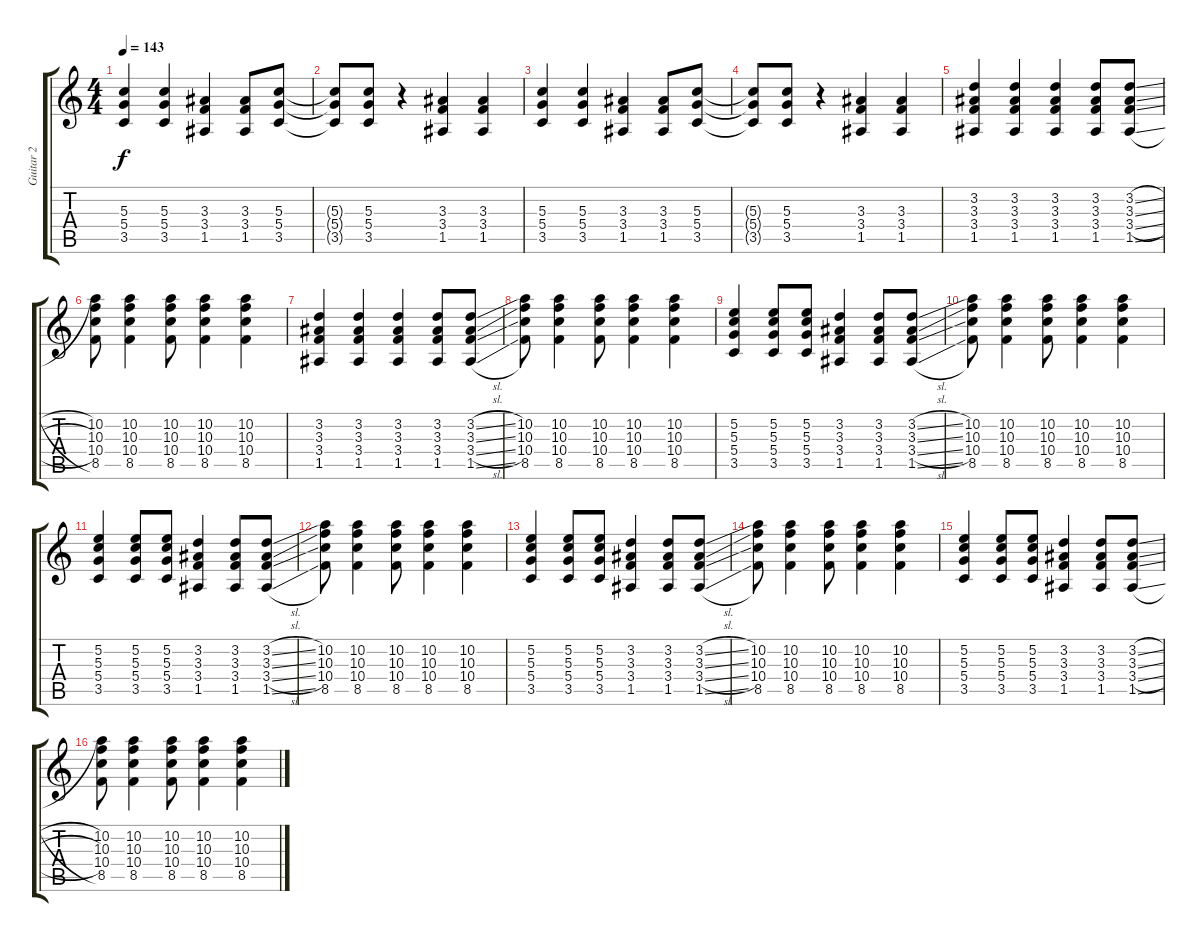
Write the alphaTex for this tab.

\track ("Guitar 2" "Guitar 2") {instrument electricguitarclean}
\staff {score tabs}
\tuning (E4 B3 G3 D3 A2 E2) {hide}
\ts (4 4)
\tempo 143
\clef g2
\ks c
(5.3 5.4 3.5).4{dy f} (5.3 5.4 3.5).4 (3.3 3.4 1.5).4 (3.3 3.4 1.5).8 (5.3 5.4 3.5).8 |
(5.3{t} 5.4{t} 3.5{t}).8 (5.3 5.4 3.5).8 r.4 (3.3 3.4 1.5).4 (3.3 3.4 1.5).4 |
(5.3 5.4 3.5).4 (5.3 5.4 3.5).4 (3.3 3.4 1.5).4 (3.3 3.4 1.5).8 (5.3 5.4 3.5).8 |
(5.3{t} 5.4{t} 3.5{t}).8 (5.3 5.4 3.5).8 r.4 (3.3 3.4 1.5).4 (3.3 3.4 1.5).4 |
(3.2 3.3 3.4 1.5).4 (3.2 3.3 3.4 1.5).4 (3.2 3.3 3.4 1.5).4 (3.2 3.3 3.4 1.5).8 (3.2{sl} 3.3{sl} 3.4{sl} 1.5{sl}).8 |
(10.2 10.3 10.4 8.5).8 (10.2 10.3 10.4 8.5).4 (10.2 10.3 10.4 8.5).8 (10.2 10.3 10.4 8.5).4 (10.2 10.3 10.4 8.5).4 |
(3.2 3.3 3.4 1.5).4 (3.2 3.3 3.4 1.5).4 (3.2 3.3 3.4 1.5).4 (3.2 3.3 3.4 1.5).8 (3.2{sl} 3.3{sl} 3.4{sl} 1.5{sl}).8 |
(10.2 10.3 10.4 8.5).8 (10.2 10.3 10.4 8.5).4 (10.2 10.3 10.4 8.5).8 (10.2 10.3 10.4 8.5).4 (10.2 10.3 10.4 8.5).4 |
(5.2 5.3 5.4 3.5).4 (5.2 5.3 5.4 3.5).8 (5.2 5.3 5.4 3.5).8 (3.2 3.3 3.4 1.5).4 (3.2 3.3 3.4 1.5).8 (3.2{sl} 3.3{sl} 3.4{sl} 1.5{sl}).8 |
(10.2 10.3 10.4 8.5).8 (10.2 10.3 10.4 8.5).4 (10.2 10.3 10.4 8.5).8 (10.2 10.3 10.4 8.5).4 (10.2 10.3 10.4 8.5).4 |
(5.2 5.3 5.4 3.5).4 (5.2 5.3 5.4 3.5).8 (5.2 5.3 5.4 3.5).8 (3.2 3.3 3.4 1.5).4 (3.2 3.3 3.4 1.5).8 (3.2{sl} 3.3{sl} 3.4{sl} 1.5{sl}).8 |
(10.2 10.3 10.4 8.5).8 (10.2 10.3 10.4 8.5).4 (10.2 10.3 10.4 8.5).8 (10.2 10.3 10.4 8.5).4 (10.2 10.3 10.4 8.5).4 |
(5.2 5.3 5.4 3.5).4 (5.2 5.3 5.4 3.5).8 (5.2 5.3 5.4 3.5).8 (3.2 3.3 3.4 1.5).4 (3.2 3.3 3.4 1.5).8 (3.2{sl} 3.3{sl} 3.4{sl} 1.5{sl}).8 |
(10.2 10.3 10.4 8.5).8 (10.2 10.3 10.4 8.5).4 (10.2 10.3 10.4 8.5).8 (10.2 10.3 10.4 8.5).4 (10.2 10.3 10.4 8.5).4 |
(5.2 5.3 5.4 3.5).4 (5.2 5.3 5.4 3.5).8 (5.2 5.3 5.4 3.5).8 (3.2 3.3 3.4 1.5).4 (3.2 3.3 3.4 1.5).8 (3.2{sl} 3.3{sl} 3.4{sl} 1.5{sl}).8 |
(10.2 10.3 10.4 8.5).8 (10.2 10.3 10.4 8.5).4 (10.2 10.3 10.4 8.5).8 (10.2 10.3 10.4 8.5).4 (10.2 10.3 10.4 8.5).4
